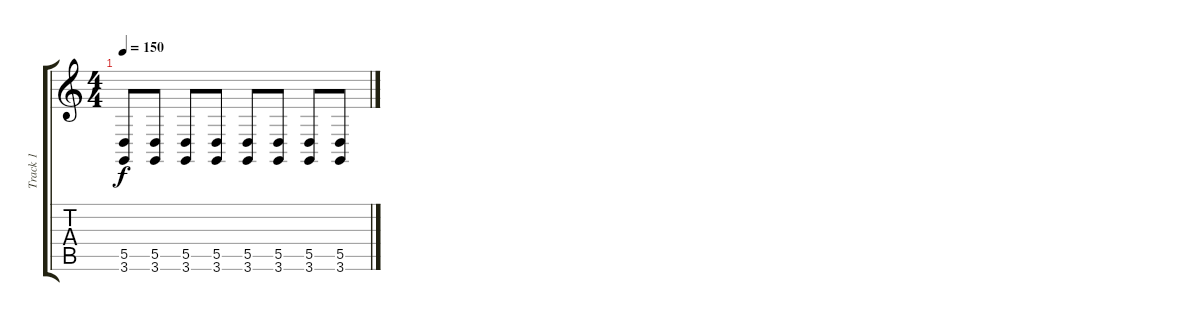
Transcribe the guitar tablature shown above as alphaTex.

\track ("Track 1" "Track 1") {instrument electricpiano1}
\staff {score tabs}
\tuning (E4 B3 G3 D3 A2 E2) {hide}
\ts (4 4)
\tempo 150
\clef g2
\ks c
(5.5 3.6).8{dy f} (5.5 3.6).8 (5.5 3.6).8 (5.5 3.6).8 (5.5 3.6).8 (5.5 3.6).8 (5.5 3.6).8 (5.5 3.6).8
